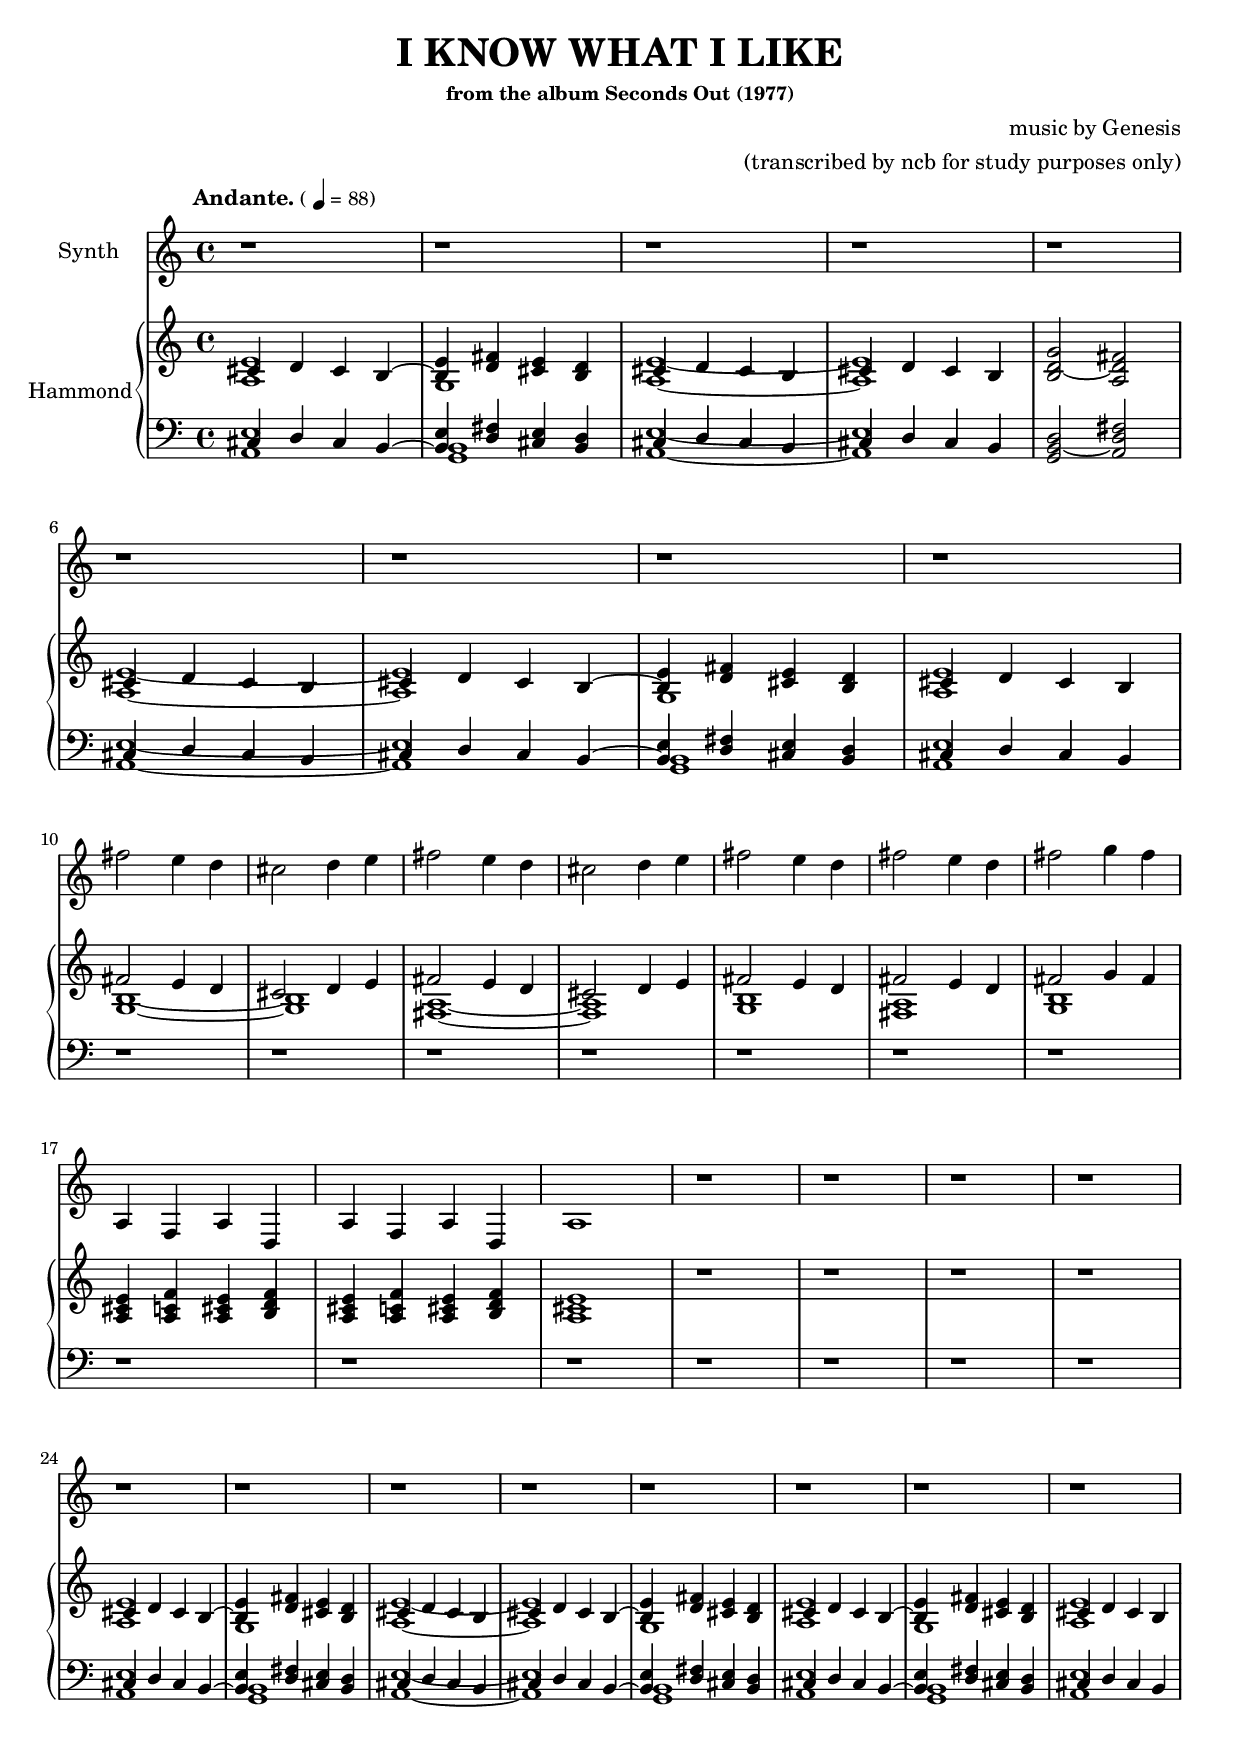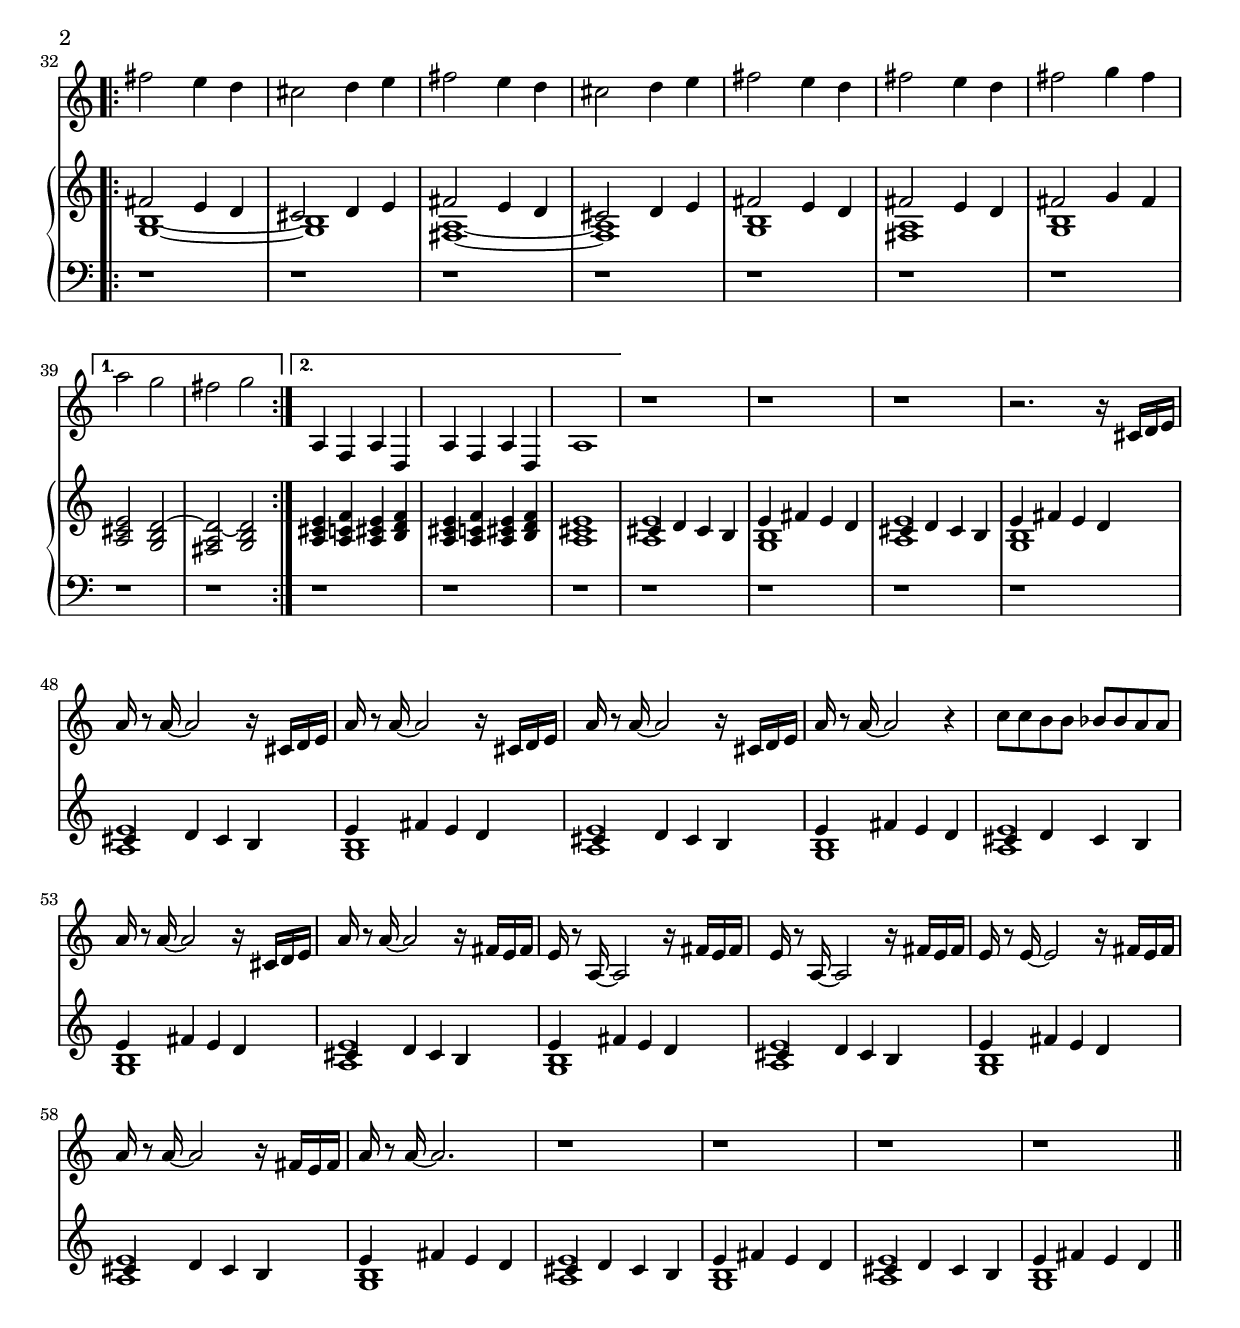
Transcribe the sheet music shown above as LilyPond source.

\version "2.12.3"
#(ly:set-option 'delete-intermediate-files #t)


% -----------------------------------------------------------------------------------------------------------------------
% -----------------------------------------------------------------------------------------------------------------------
%                                                      INTRO
% -----------------------------------------------------------------------------------------------------------------------
% -----------------------------------------------------------------------------------------------------------------------

synthIntro = \relative c'' {
    \clef violin
    \key c \major
    \time 4/4
}
hammondIntro = \relative c'' {
}
hammondIntro = \relative c'' {
}
% -----------------------------------------------------------------------------------------------------------------------
% -----------------------------------------------------------------------------------------------------------------------
%                                                      PARTS
% -----------------------------------------------------------------------------------------------------------------------
% -----------------------------------------------------------------------------------------------------------------------


% -----------------------------------------------------------------------------------------------------------------------
% -----------------------------------------------------------------------------------------------------------------------
%                                                      BUILD ALL
% -----------------------------------------------------------------------------------------------------------------------
% -----------------------------------------------------------------------------------------------------------------------



% SYNTH RITORNELLO
synthRitornello = \relative c'' {
    fis2		e4		d4
	cis2		d4		e4

    fis2		e4		d4
	cis2		d4		e4

    fis2		e4		d4
    fis2		e4		d4

    fis2		g4		fis4
}

% SYNTH STACCO PRIMO
synthStaccoPrimo = \relative c' {
    a4		f4		a4		d,4
    a'4		f4		a4		d,4
    a'1	
}

% SYNTH STACCO SECONDO
synthStaccoSecondo = \relative c''' {
    a2		g2
	fis2	g2
}

% SYNTH FINALE
synthFinale = \relative c' {
    r2. 					r16 cis d e
	a16 r8 a16~a2			r16 cis, d e
	a16 r8 a16~a2			r16 cis, d e
	a16 r8 a16~a2			r16 cis, d e
	a16 r8 a16~a2			r4
	c8 c b b 				bes bes a a
	a16 r8 a16~a2			r16 cis, d e
	a16 r8 a16~a2			r16 fis e fis
	e16 r8 a,16~a2			r16 fis' e fis
	e16 r8 a,16~a2			r16 fis' e fis
	e16 r8 e16~e2			r16 fis e fis
	a16 r8 a16~a2			r16 fis e fis
	a16 r8 a16~a2.			

    r1 r1 r1 r1
}

% ----------------------------------------------------------------------------

% HAMMOND RIGHT TEMA PRINCIPALE
hammondRightLA = \relative c' {
	<< { cis4 d cis b~ } \\ { <a e'>1~ } >>								% LA
}
hammondRightMI = \relative c' {
	<< { <b e>4 <d fis>4 <cis e>4 <b d>4 } \\ { g1~ } >>				% MI-
}
hammondRightSOLRE = \relative c' {
	<b d g>2~						<a d fis>2~							% SOL RE
}

% HAMMOND RIGHT RITORNELLO
hammondRightRitornello = \relative c' {
    << { fis2 e4 d4 } \\ { <g, b>1~ } >>
	<< { cis2 d4 e4 } \\ { <g, b>1~ } >>

    << { fis'2 e4 d4 } \\ { <fis, a>1~ } >>
	<< { cis'2 d4 e4 } \\ { <fis, a>1~ } >>

    << { fis'2 e4 d4 } \\ { <g, b>1~ } >>
    << { fis'2 e4 d4 } \\ {  <fis, a>1~ } >>

    << { fis'2 g4 fis4 } \\ { <g, b>1~ } >>
}

% HAMMOND RIGHT STACCO PRIMO
hammondRightStaccoPrimo = \relative c' {
    <a cis e>4		<a c f>4		<a cis e>4		<b d f>4
	<a cis e>4		<a c f>4		<a cis e>4		<b d f>4
	<a cis e>1
}

% HAMMOND RIGHT STACCO SECONDO
hammondRightStaccoSecondo = \relative c' {
    <a cis e>2~		<g b d>2~
    <fis a d>2~		<g b d>2~
}

hammondRightFinale = \relative c' {
	<< { cis4 d cis b~ } \\ { <a e'>1~ } >>								% LA
	<< { e'4 fis4 e4 d4 } \\ { <g, b>1~ } >>							% MI-
}

% ----------------------------------------------------------------------------

% HAMMOND LEFT TEMA PRINCIPALE
hammondLeftLA = \relative c {
	<< { cis4 d cis b~ } \\ { <a e'>1~ } >>								% LA
}
hammondLeftMI = \relative c {
	<< { <b e>4 <d fis>4 <cis e>4 <b d>4 } \\ { <g b>1~ } >>			% MI-
}
hammondLeftSOLRE = \relative c {
	<g b d>2~						<a d fis>2~							% SOL RE
}

% ----------------------------------------------------------------------------


synth = {
    \clef violin
    \key c \major
    \time 4/4

    r1 r1 r1 r1 r1 r1 r1 r1 r1
	\break

	\synthRitornello
	\synthStaccoPrimo

	r1 r1 r1 r1

    r1 r1 r1 r1 r1 r1 r1 r1

	\repeat volta 2 {
	    \synthRitornello
	} \alternative {
	    {\synthStaccoSecondo}
		{\synthStaccoPrimo}
	}

	r1 r1 r1
	\synthFinale
}

hammondRight = {
    \clef violin
    \key c \major
    \time 4/4

    \hammondRightLA
	\hammondRightMI
	\hammondRightLA
	\hammondRightLA
	\hammondRightSOLRE
	\break
	\hammondRightLA
	\hammondRightLA
	\hammondRightMI
	\hammondRightLA
	\break

	\hammondRightRitornello
	\break
	\hammondRightStaccoPrimo

	r1 r1 r1 r1
    \break

    \hammondRightLA
	\hammondRightMI
	\hammondRightLA
	\hammondRightLA
	\hammondRightMI
	\hammondRightLA
	\hammondRightMI
	\hammondRightLA
	\break

	\repeat volta 2 {
	    \hammondRightRitornello
		\break
	} \alternative {
	    {\hammondRightStaccoSecondo}
	    {\hammondRightStaccoPrimo}
	}

	\hammondRightFinale
	\hammondRightFinale
	\break
	\hammondRightFinale
	\hammondRightFinale
	\hammondRightFinale
	\hammondRightFinale
	\hammondRightFinale
	\hammondRightFinale
	\hammondRightFinale
	\hammondRightFinale
	\bar "||"
}

hammondLeft = {
    \clef bass
    \key c \major
    \time 4/4

    \hammondLeftLA
	\hammondLeftMI
	\hammondLeftLA
	\hammondLeftLA
	\hammondLeftSOLRE
	\hammondLeftLA
	\hammondLeftLA
	\hammondLeftMI
	\hammondLeftLA

	r1 r1 r1 r1 r1 r1 r1
	r1 r1 r1

	r1 r1 r1 r1

    \hammondLeftLA
	\hammondLeftMI
	\hammondLeftLA
	\hammondLeftLA
	\hammondLeftMI
	\hammondLeftLA
	\hammondLeftMI
	\hammondLeftLA

	\repeat volta 2 {
	    r1 r1 r1 r1 r1 r1 r1
	} \alternative {
	    {r1 r1}
	    {r1 r1 r1}
	}

	r1 r1 r1 r1
}


#(set-global-staff-size 19)


\book { 

    \header {
        title       = \markup {\larger "I KNOW WHAT I LIKE"}
	    subtitle    = ""
	    subsubtitle = "from the album Seconds Out (1977)"
        composer    = "music by Genesis"
	    arranger    = "(transcribed by ncb for study purposes only)"
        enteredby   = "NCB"
        piece       = \markup { \bold "                     Andante." \smaller { (\note #"4"#1 = 88) } }
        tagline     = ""
    }


    \score {
	    <<
  	        \new Staff = "Synth" \with { midiInstrument = #"trombone" }
	        <<
		        \set Staff.instrumentName = "Synth"
	            \synth
            >>

            \new PianoStaff = "Hammond Upper" \with {midiInstrument = #"drawbar organ" }
		    <<
                \set PianoStaff.instrumentName = "Hammond"
	            \new Staff = upper \hammondRight
	            \new Staff = lower \hammondLeft
            >>
		>>
	    \layout { \context { \override VerticalAlignment #'forced-distance = #8 } }
	    \midi { \context { \Score tempoWholesPerMinute = #(ly:make-moment 88 4) } }
    }

}
